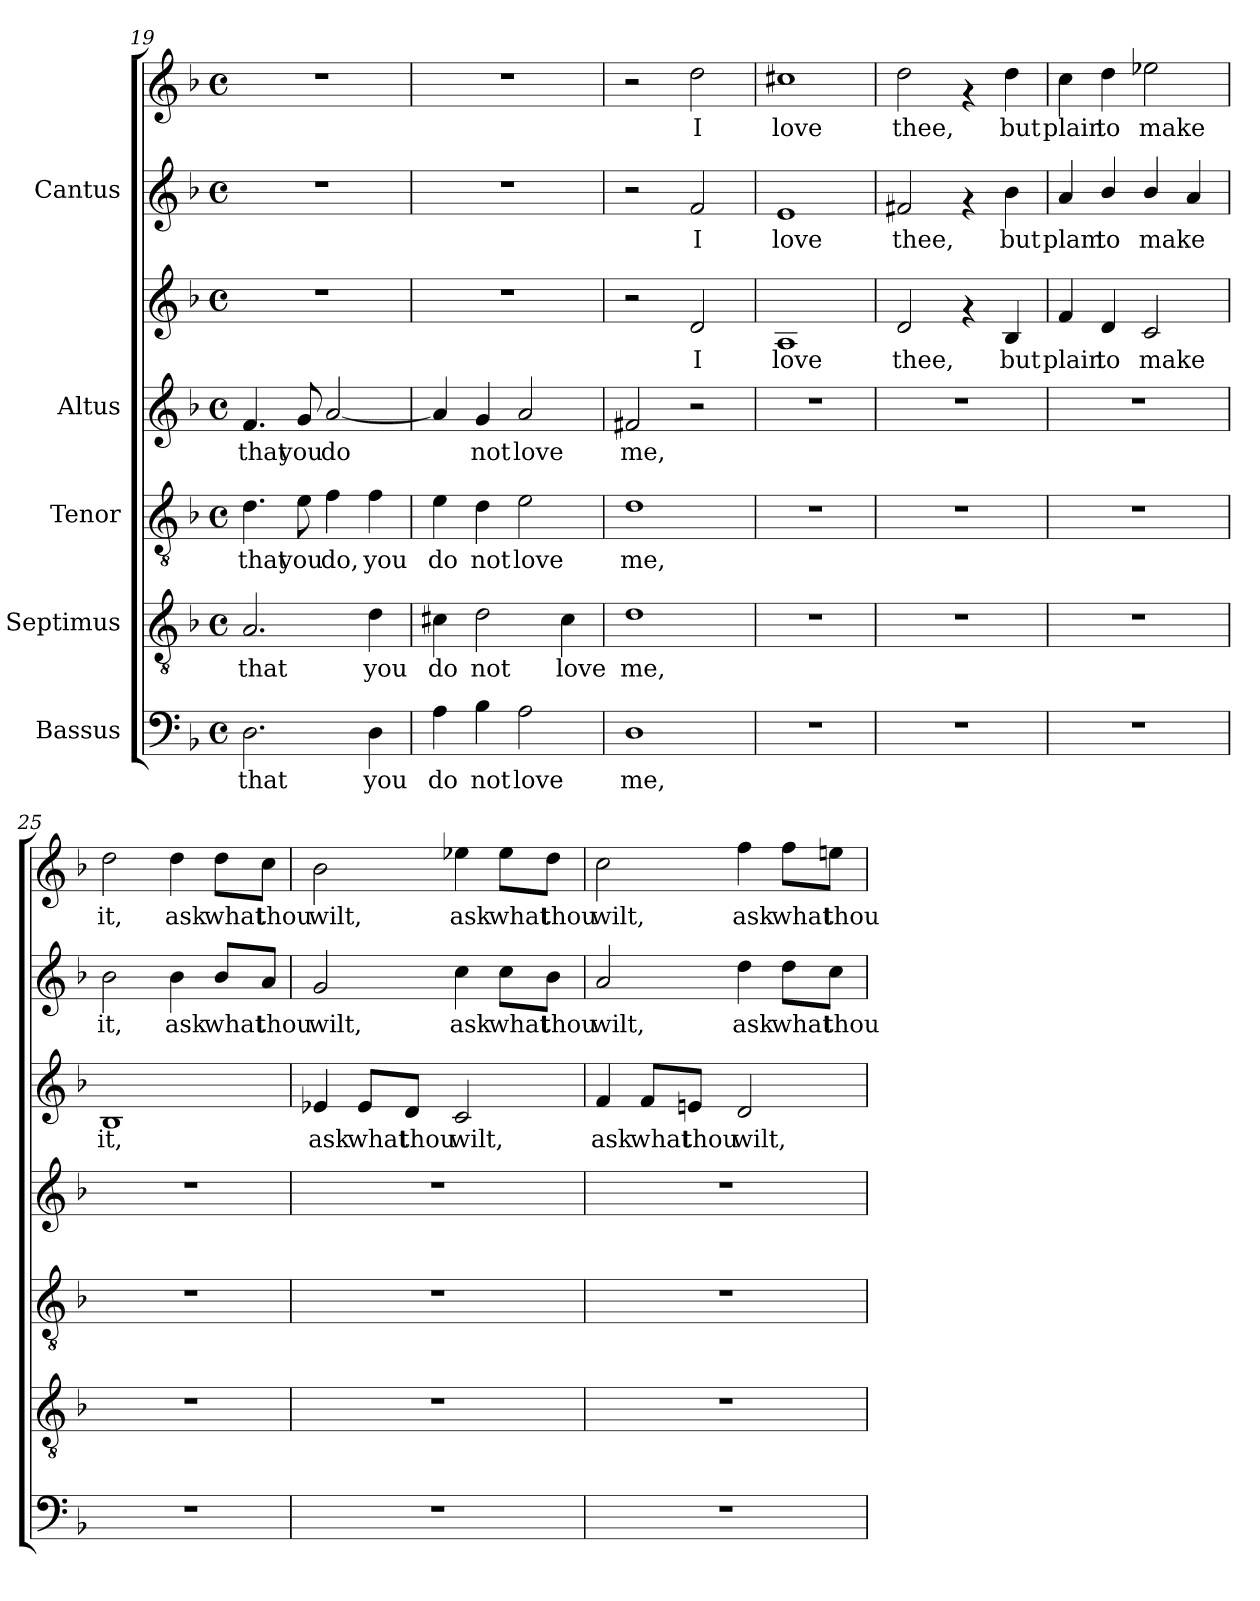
**kern	**text	**kern	**text	**kern	**text	**kern	**text	**kern	**text	**kern	**text	**kern	**text
*part5	*part5	*part4	*part4	*part3	*part3	*part2	*part2	*part2	*part2	*part1	*part1	*part1	*part1
*staff7	*staff7	*staff6	*staff6	*staff5	*staff5	*staff4	*staff4	*staff3	*staff3	*staff2	*staff2	*staff1	*staff1
*I"Bassus	*	*I"Septimus	*	*I"Tenor	*	*I"Altus	*	*	*	*I"Cantus	*	*	*
*clefF4	*	*clefGv2	*	*clefGv2	*	*clefG2	*	*clefG2	*	*clefG2	*	*clefG2	*
*k[b-]	*	*k[b-]	*	*k[b-]	*	*k[b-]	*	*k[b-]	*	*k[b-]	*	*k[b-]	*
*F:	*	*F:	*	*F:	*	*F:	*	*F:	*	*F:	*	*F:	*
*M4/4	*	*M4/4	*	*M4/4	*	*M4/4	*	*M4/4	*	*M4/4	*	*M4/4	*
*met(c)	*	*met(c)	*	*met(c)	*	*met(c)	*	*met(c)	*	*met(c)	*	*met(c)	*
=19	=19	=19	=19	=19	=19	=19	=19	=19	=19	=19	=19	=19	=19
!	!LO:LY:b:cj	!	!LO:LY:b:cj	!	!LO:LY:b:cj	!	!LO:LY:b:cj	!	!	!	!	!	!
2.D\	that	2.A/	that	4.d\	that	4.f/	that	1r	.	1r	.	1r	.
!	!	!	!	!	!LO:LY:b:cj	!	!LO:LY:b:cj	!	!	!	!	!	!
.	.	.	.	8e\	you	8g/	you	.	.	.	.	.	.
!	!	!	!	!	!LO:LY:b:cj	!	!LO:LY:b:cj	!	!	!	!	!	!
.	.	.	.	4f\	do,	[<2a/	do	.	.	.	.	.	.
!	!LO:LY:b:cj	!	!LO:LY:b:cj	!	!LO:LY:b:cj	!	!	!	!	!	!	!	!
4D\	you	4d\	you	4f\	you	.	.	.	.	.	.	.	.
!!LO:LB:g=z
=20	=20	=20	=20	=20	=20	=20	=20	=20	=20	=20	=20	=20	=20
!	!LO:LY:b:cj	!	!LO:LY:b:cj	!	!LO:LY:b:cj	!	!LO:LY:b:cj	!	!	!	!	!	!
4A\	do	4c#X\	do	4e\	do	4a/]	.	1r	.	1r	.	1r	.
!	!LO:LY:b:cj	!	!LO:LY:b:cj	!	!LO:LY:b:cj	!	!LO:LY:b:cj	!	!	!	!	!	!
4B-\	not	2d\	not	4d\	not	4g/	not	.	.	.	.	.	.
!	!LO:LY:b:cj	!	!	!	!LO:LY:b:cj	!	!LO:LY:b:cj	!	!	!	!	!	!
2A\	love	.	.	2e\	love	2a/	love	.	.	.	.	.	.
!	!	!	!LO:LY:b:cj	!	!	!	!	!	!	!	!	!	!
.	.	4c#\	love	.	.	.	.	.	.	.	.	.	.
=21	=21	=21	=21	=21	=21	=21	=21	=21	=21	=21	=21	=21	=21
!	!LO:LY:b:cj	!	!LO:LY:b:cj	!	!LO:LY:b:cj	!	!LO:LY:b:cj	!	!	!	!	!	!
1D	me,	1d	me,	1d	me,	2f#X/	me,	2r	.	2r	.	2r	.
!	!	!	!	!	!	!	!	!	!LO:LY:b:cj	!	!LO:LY:b:cj	!	!LO:LY:b
.	.	.	.	.	.	2r	.	2d/	I	2f/	I	2dd\	I
=22	=22	=22	=22	=22	=22	=22	=22	=22	=22	=22	=22	=22	=22
!	!	!	!	!	!	!	!	!	!LO:LY:b:cj	!	!LO:LY:b:cj	!	!LO:LY:b
1r	.	1r	.	1r	.	1r	.	1A	love	1e	love	1cc#X	love
=23	=23	=23	=23	=23	=23	=23	=23	=23	=23	=23	=23	=23	=23
!	!	!	!	!	!	!	!	!	!LO:LY:b:cj	!	!LO:LY:b:cj	!	!LO:LY:b
1r	.	1r	.	1r	.	1r	.	2d/	thee,	2f#X/	thee,	2dd\	thee,
.	.	.	.	.	.	.	.	4rf	.	4rf	.	4rf	.
!	!	!	!	!	!	!	!	!	!LO:LY:b:cj	!	!LO:LY:b:cj	!	!LO:LY:b
.	.	.	.	.	.	.	.	4B-/	but	4b-\	but	4dd\	but
=24	=24	=24	=24	=24	=24	=24	=24	=24	=24	=24	=24	=24	=24
!	!	!	!	!	!	!	!	!	!LO:LY:b:cj	!	!LO:LY:b:cj	!	!LO:LY:b
1r	.	1r	.	1r	.	1r	.	4f/	plain	4a/	plam	4cc\	plain
!	!	!	!	!	!	!	!	!	!LO:LY:b:cj	!	!LO:LY:b:cj	!	!LO:LY:b
.	.	.	.	.	.	.	.	4d/	to	4b-/	to	4dd\	to
!	!	!	!	!	!	!	!	!	!LO:LY:b:cj	!	!LO:LY:b:cj	!	!LO:LY:b
.	.	.	.	.	.	.	.	2c/	make	4b-/	make	2ee-X\	make
!	!	!	!	!	!	!	!	!	!	!	!LO:LY:b:cj	!	!
.	.	.	.	.	.	.	.	.	.	4a/	.	.	.
=25	=25	=25	=25	=25	=25	=25	=25	=25	=25	=25	=25	=25	=25
!	!	!	!	!	!	!	!	!	!LO:LY:b:cj	!	!LO:LY:b:cj	!	!LO:LY:b
1r	.	1r	.	1r	.	1r	.	1B-	it,	2b-\	it,	2dd\	it,
!	!	!	!	!	!	!	!	!	!	!	!LO:LY:b:cj	!	!LO:LY:b
.	.	.	.	.	.	.	.	.	.	4b-\	ask	4dd\	ask
!	!	!	!	!	!	!	!	!	!	!	!LO:LY:b:cj	!	!LO:LY:b
.	.	.	.	.	.	.	.	.	.	8b-/L	what	8dd\L	what
!	!	!	!	!	!	!	!	!	!	!	!LO:LY:b:cj	!	!LO:LY:b
.	.	.	.	.	.	.	.	.	.	8a/J	thou	8cc\J	thou
!!LO:PB:g=z
=26	=26	=26	=26	=26	=26	=26	=26	=26	=26	=26	=26	=26	=26
!	!	!	!	!	!	!	!	!	!LO:LY:b:cj	!	!LO:LY:b:cj	!	!LO:LY:b
1r	.	1r	.	1r	.	1r	.	4e-X/	ask	2g/	wilt,	2b-\	wilt,
!	!	!	!	!	!	!	!	!	!LO:LY:b:cj	!	!	!	!
.	.	.	.	.	.	.	.	8e-/L	what	.	.	.	.
!	!	!	!	!	!	!	!	!	!LO:LY:b:cj	!	!	!	!
.	.	.	.	.	.	.	.	8d/J	thou	.	.	.	.
!	!	!	!	!	!	!	!	!	!LO:LY:b:cj	!	!LO:LY:b:cj	!	!LO:LY:b
.	.	.	.	.	.	.	.	2c/	wilt,	4cc\	ask	4ee-X\	ask
!	!	!	!	!	!	!	!	!	!	!	!LO:LY:b:cj	!	!LO:LY:b
.	.	.	.	.	.	.	.	.	.	8cc\L	what	8ee-\L	what
!	!	!	!	!	!	!	!	!	!	!	!LO:LY:b:cj	!	!LO:LY:b
.	.	.	.	.	.	.	.	.	.	8b-\J	thou	8dd\J	thou
=27	=27	=27	=27	=27	=27	=27	=27	=27	=27	=27	=27	=27	=27
!	!	!	!	!	!	!	!	!	!LO:LY:b:cj	!	!LO:LY:b:cj	!	!LO:LY:b
1r	.	1r	.	1r	.	1r	.	4f/	ask	2a/	wilt,	2cc\	wilt,
!	!	!	!	!	!	!	!	!	!LO:LY:b:cj	!	!	!	!
.	.	.	.	.	.	.	.	8f/L	what	.	.	.	.
!	!	!	!	!	!	!	!	!	!LO:LY:b:cj	!	!	!	!
.	.	.	.	.	.	.	.	8en/J	thou	.	.	.	.
!	!	!	!	!	!	!	!	!	!LO:LY:b:cj	!	!LO:LY:b:cj	!	!LO:LY:b
.	.	.	.	.	.	.	.	2d/	wilt,	4dd\	ask	4ff\	ask
!	!	!	!	!	!	!	!	!	!	!	!LO:LY:b:cj	!	!LO:LY:b
.	.	.	.	.	.	.	.	.	.	8dd\L	what	8ff\L	what
!	!	!	!	!	!	!	!	!	!	!	!LO:LY:b:cj	!	!LO:LY:b
.	.	.	.	.	.	.	.	.	.	8cc\J	thou	8een\J	thou
=	=	=	=	=	=	=	=	=	=	=	=	=	=
*-	*-	*-	*-	*-	*-	*-	*-	*-	*-	*-	*-	*-	*-
